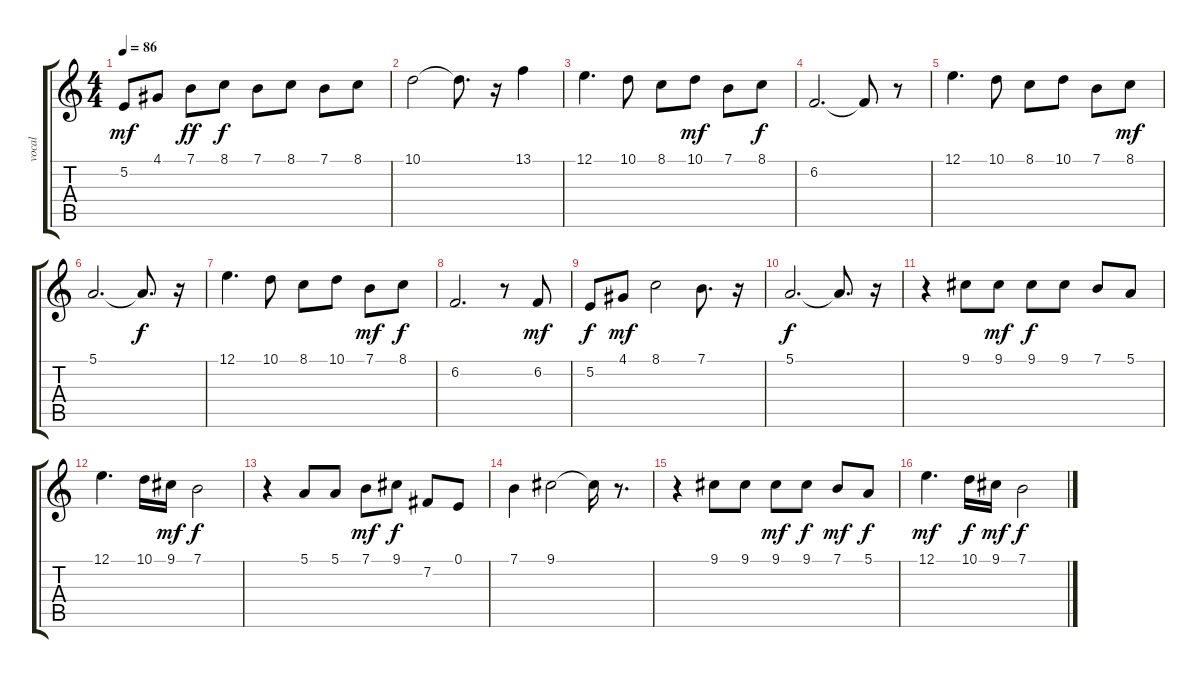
\track ("vocal" "vocal") {instrument voiceoohs}
\staff {score tabs}
\tuning (E4 B3 G3 D3 A2 E2) {hide}
\ts (4 4)
\tempo 86
\clef g2
\ks c
5.2.8{dy mf} 4.1.8 7.1.8{dy ff} 8.1.8{dy f} 7.1.8 8.1.8 7.1.8 8.1.8 |
10.1.2 10.1{t}.8{d} r.16 13.1.4 |
12.1.4{d} 10.1.8 8.1.8 10.1.8{dy mf} 7.1.8 8.1.8{dy f} |
6.2.2{d} 6.2{t}.8 r.8 |
12.1.4{d} 10.1.8 8.1.8 10.1.8 7.1.8 8.1.8{dy mf} |
5.1.2{d} 5.1{t}.8{d dy f} r.16 |
12.1.4{d} 10.1.8 8.1.8 10.1.8 7.1.8{dy mf} 8.1.8{dy f} |
6.2.2{d} r.8 6.2.8{dy mf} |
5.2.8{dy f} 4.1.8{dy mf} 8.1.2 7.1.8{d} r.16 |
5.1.2{d dy f} 5.1{t}.8{d} r.16 |
r.4 9.1.8 9.1.8{dy mf} 9.1.8{dy f} 9.1.8 7.1.8 5.1.8 |
12.1.4{d} 10.1.16 9.1.16{dy mf} 7.1.2{dy f} |
r.4 5.1.8 5.1.8 7.1.8{dy mf} 9.1.8{dy f} 7.2.8 0.1.8 |
7.1.4 9.1.2 9.1{t}.16 r.8{d} |
r.4 9.1.8 9.1.8 9.1.8{dy mf} 9.1.8{dy f} 7.1.8{dy mf} 5.1.8{dy f} |
12.1.4{d dy mf} 10.1.16{dy f} 9.1.16{dy mf} 7.1.2{dy f}
